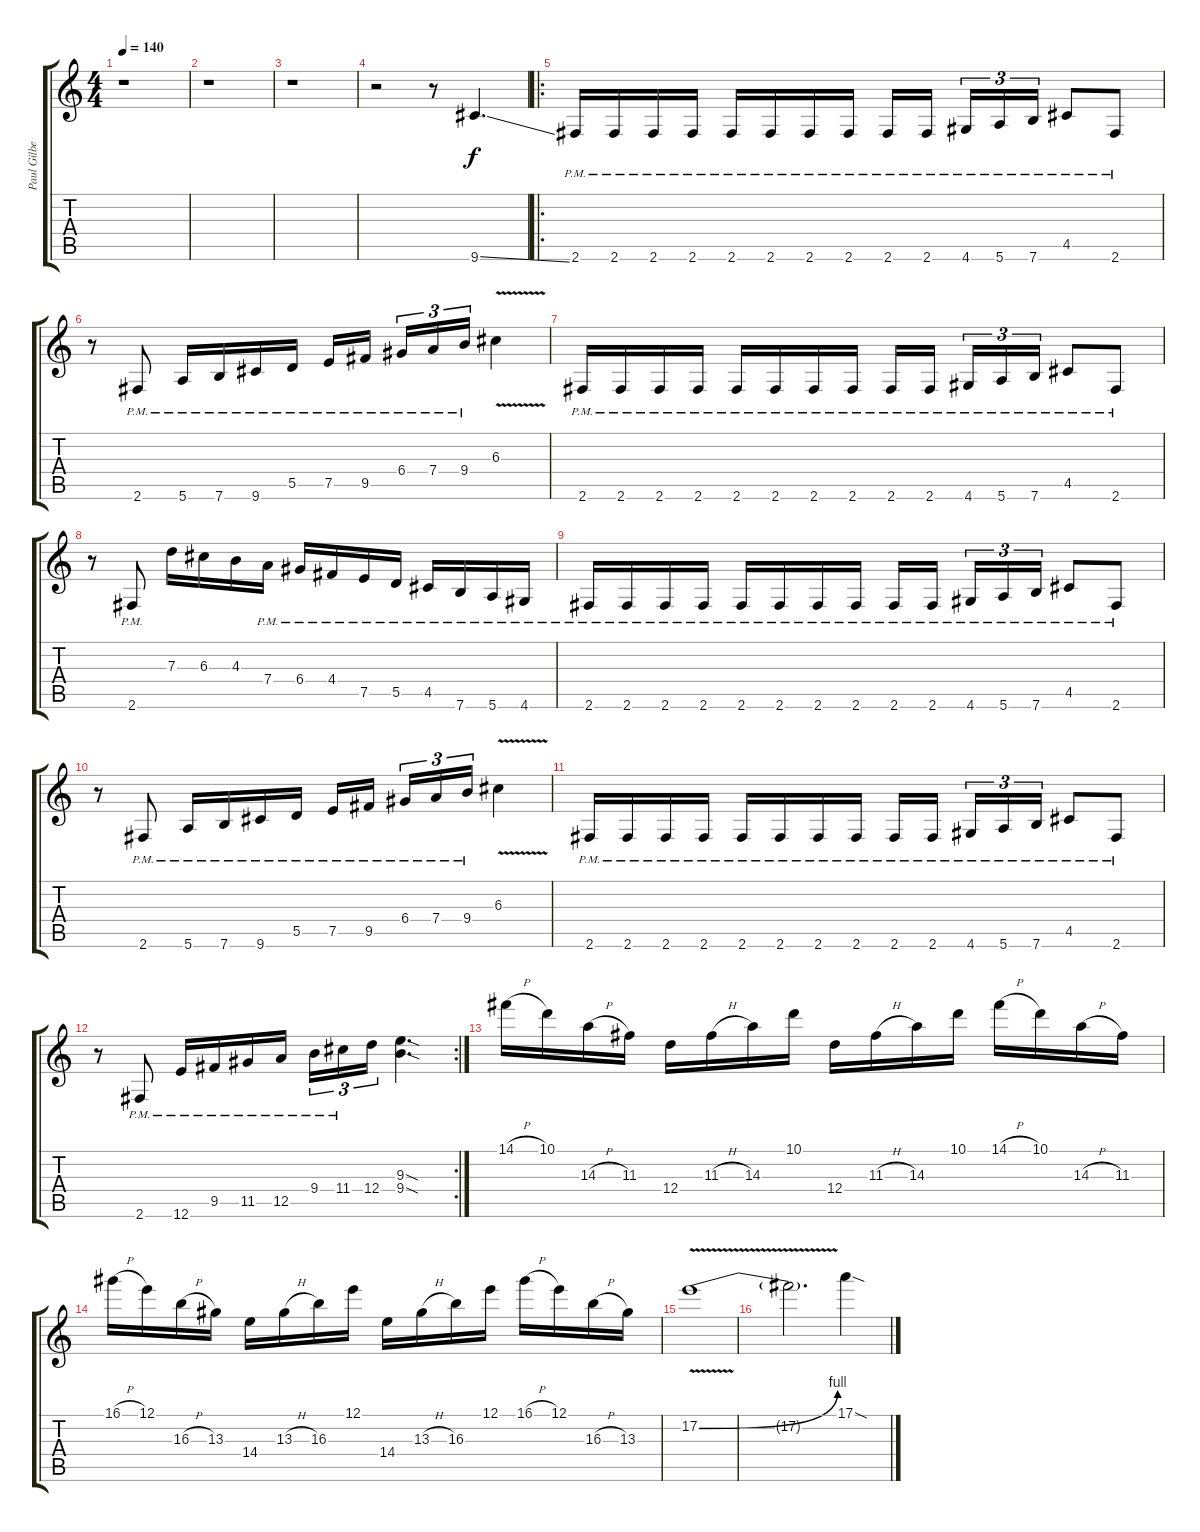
\track ("Paul Gilbert" "Paul Gilbe") {instrument distortionguitar}
\staff {score tabs}
\tuning (E4 B3 G3 D3 A2 E2) {hide}
\ts (4 4)
\tempo 140
\clef g2
\ks c
r.1{dy f instrument distortionguitar} |
r.1 |
r.1 |
r.2 r.8 9.6{ss}.4{d} |
\ro
2.6{pm}.16 2.6{pm}.16 2.6{pm}.16 2.6{pm}.16 2.6{pm}.16 2.6{pm}.16 2.6{pm}.16 2.6{pm}.16 2.6{pm}.16 2.6{pm}.16{beam splitsecondary} 4.6{pm}.16{tu (3 2)} 5.6{pm}.16{tu (3 2)} 7.6{pm}.16{tu (3 2)} 4.5{pm}.8 2.6{pm}.8 |
r.8 2.6{pm}.8 5.6{pm}.16 7.6{pm}.16 9.6{pm}.16 5.5{pm}.16 7.5{pm}.16 9.5{pm}.16{beam splitsecondary} 6.4{pm}.16{tu (3 2)} 7.4{pm}.16{tu (3 2)} 9.4{pm}.16{tu (3 2)} 6.3{v}.4 |
2.6{pm}.16 2.6{pm}.16 2.6{pm}.16 2.6{pm}.16 2.6{pm}.16 2.6{pm}.16 2.6{pm}.16 2.6{pm}.16 2.6{pm}.16 2.6{pm}.16{beam splitsecondary} 4.6{pm}.16{tu (3 2)} 5.6{pm}.16{tu (3 2)} 7.6{pm}.16{tu (3 2)} 4.5{pm}.8 2.6{pm}.8 |
r.8 2.6{pm}.8 7.3.16 6.3.16 4.3.16 7.4{pm}.16 6.4{pm}.16 4.4{pm}.16 7.5{pm}.16 5.5{pm}.16 4.5{pm}.16 7.6{pm}.16 5.6{pm}.16 4.6{pm}.16 |
2.6{pm}.16 2.6{pm}.16 2.6{pm}.16 2.6{pm}.16 2.6{pm}.16 2.6{pm}.16 2.6{pm}.16 2.6{pm}.16 2.6{pm}.16 2.6{pm}.16{beam splitsecondary} 4.6{pm}.16{tu (3 2)} 5.6{pm}.16{tu (3 2)} 7.6{pm}.16{tu (3 2)} 4.5{pm}.8 2.6{pm}.8 |
r.8 2.6{pm}.8 5.6{pm}.16 7.6{pm}.16 9.6{pm}.16 5.5{pm}.16 7.5{pm}.16 9.5{pm}.16{beam splitsecondary} 6.4{pm}.16{tu (3 2)} 7.4{pm}.16{tu (3 2)} 9.4{pm}.16{tu (3 2)} 6.3{v}.4 |
2.6{pm}.16 2.6{pm}.16 2.6{pm}.16 2.6{pm}.16 2.6{pm}.16 2.6{pm}.16 2.6{pm}.16 2.6{pm}.16 2.6{pm}.16 2.6{pm}.16{beam splitsecondary} 4.6{pm}.16{tu (3 2)} 5.6{pm}.16{tu (3 2)} 7.6{pm}.16{tu (3 2)} 4.5{pm}.8 2.6{pm}.8 |
\rc 2
r.8 2.6{pm}.8 12.6{pm}.16 9.5{pm}.16 11.5{pm}.16 12.5{pm}.16 9.4{pm}.16{tu (3 2)} 11.4{pm}.16{tu (3 2)} 12.4.16{tu (3 2)} (9.3{sod} 9.4{sod}).4{d} |
14.1{h}.16{instrument distortionguitar} 10.1.16 14.3{h}.16 11.3.16 12.4.16 11.3{h}.16 14.3.16 10.1.16 12.4.16 11.3{h}.16 14.3.16 10.1.16 14.1{h}.16 10.1.16 14.3{h}.16 11.3.16 |
16.1{h}.16 12.1.16 16.3{h}.16 13.3.16 14.4.16 13.3{h}.16 16.3.16 12.1.16 14.4.16 13.3{h}.16 16.3.16 12.1.16 16.1{h}.16 12.1.16 16.3{h}.16 13.3.16 |
17.2{be (bend 0 0 60 4) v}.1 |
17.2{t}.2{d} 17.1{sod}.4
